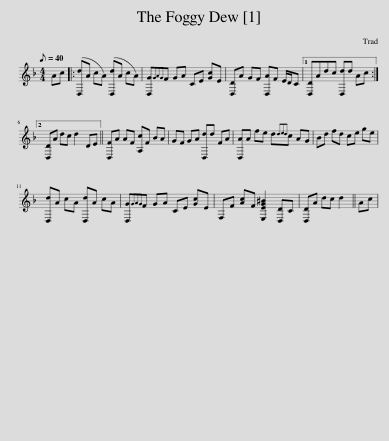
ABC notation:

X:1
L:1/8
Q:1/8=40
M:4/4
I:linebreak $
K:Dmin
V:1 treble
V:1
 Ac |: ([D,d]A cA) ([D,d]A cA) | [D,G]{GAG}F GA CE [Gc]E | [D,D]A GF [D,A]F E/D/C |1 [D,D]Adc [D,d]d Ac :|2$ %5
 [D,D]A dc d2 DE || [D,F]A AF [A,c]F BA | GF GA [D,d]d FA | [D,A]A fe d{ded}c AG | Bd fd ce ge |$ %10
 [D,d]A cA [D,d]A cA | [D,G]{GAG}F GA CE [Gc]E | F,F [Ac]F [E,EG^B]2 [D,D]C | [D,D]A dc d2 || Ac | %15
